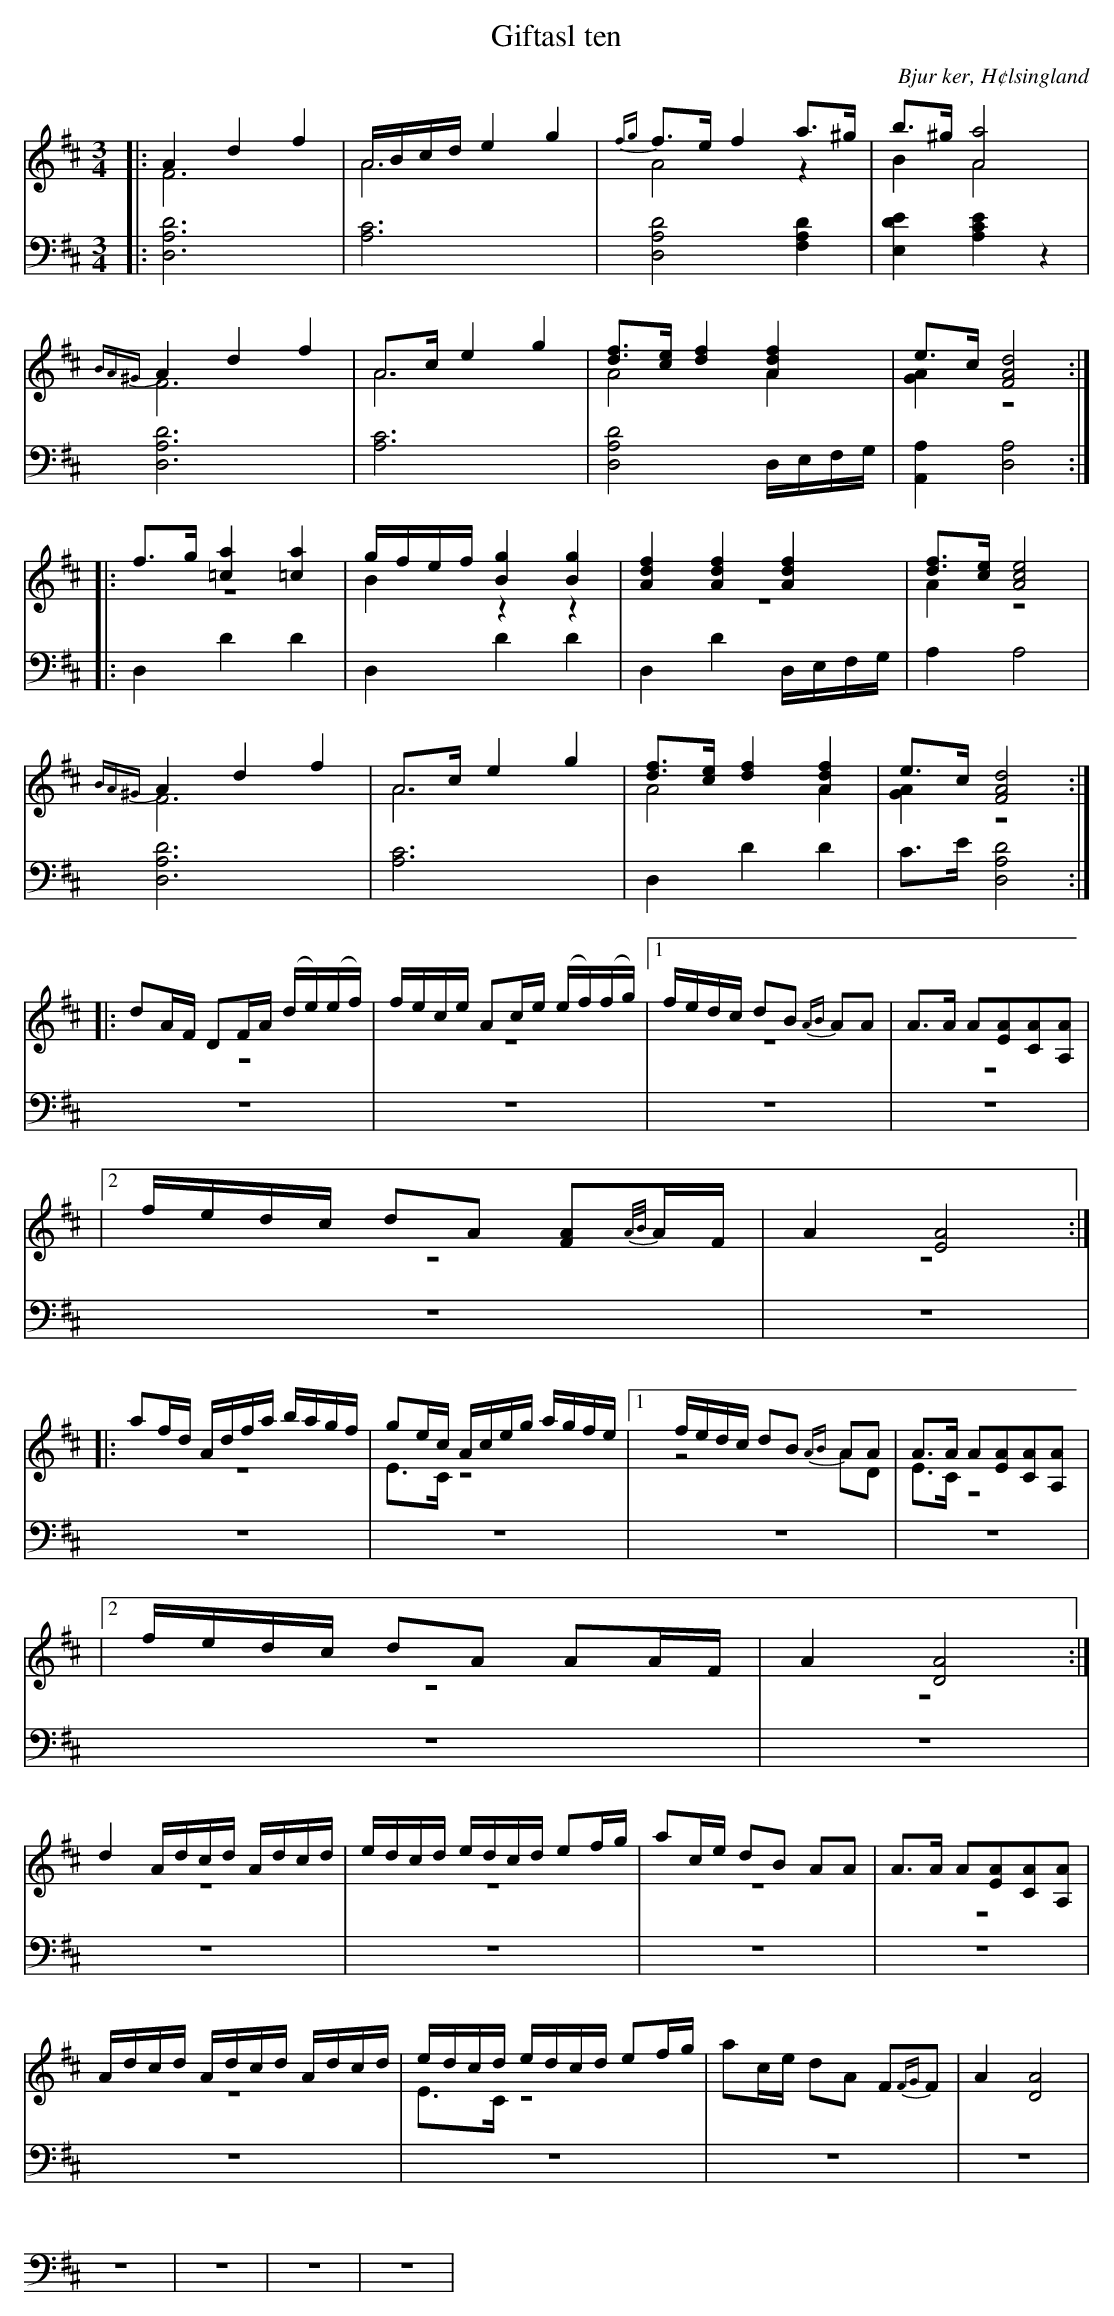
X:1
T: Giftasl ten
O: Bjur ker, H¢lsingland
M: 3/4
L: 1/8
K: D
V:1
V:2 merge
V:3
V:1
|: A2 d2 f2|A/B/c/d/ e2 g2|{fg}f>e f2 a>^g |b>^g [A4a4]|
 {BA^G}A2 d2 f2|A>c e2 g2|[df]>[ce] [d2f2] [A2d2f2]| e>c [F4A4d4]:|
|:f>g [=c2a2] [=c2a2]|g/f/e/f/ [B2g2] [B2g2]|[A2d2f2] [A2d2f2] [A2d2f2] |[df]>[ce] [A4c4e4]|
{BA^G}A2 d2 f2|A>c e2 g2|[df]>[ce] [d2f2] [A2d2f2]| e>c [F4A4d4]:|
|:dA/F/ DF/A/ (d/e/)(e/f/)|f/e/c/e/ Ac/e/ (e/f/)(f/g/)|1 f/e/d/c/ dB {AB}AA|A>A A[EA][CA][A,A]|
|2 f/e/d/c/ dA [FA]{A/B/}A/F/|A2 [E4A4]:|
|:af/d/ A/d/f/a/ b/a/g/f/|ge/c/ A/c/e/g/ a/g/f/e/|1 f/e/d/c/ dB {AB}AA|A>A A[EA][CA][A,A]|
|2 f/e/d/c/ dA AA/F/| A2 [D4A4]:|
d2 A/d/c/d/ A/d/c/d/|e/d/c/d/ e/d/c/d/ ef/g/|ac/e/ dB AA|A>A A[EA][CA][A,A]|
A/d/c/d/ A/d/c/d/ A/d/c/d/|e/d/c/d/ e/d/c/d/ ef/g/| ac/e/ dA F{FG}F|A2 [D4A4]|
V:2
|: F6| A6|A4 z2|B2 A4|
F6| A6|A4 A2|[G2A2] z4:|
|:z6|B2 z2 z2|z6|A2 z4|
F6|A6|A4 A2|[G2A2] z4:|
|:z6|z6|z6|z6|
z6|z6|1 z6|E>C z4|
|2 z4 AD|E>C z4:|
z6|z6|z6|z6|
z6|z6|z6|E>C z4|
V:4 clef bass
|: [D,6A,6D6]| [A,6C6]|[D,4A,4D4] [F,2A,2D2]|[E,2D2E2] [A,2C2E2] z2|
[D,6A,6D6]| [A,6C6]|[D,4A,4D4] D,/E,/F,/G,/|[A,,2A,2] [D,4A,4] :|
|:D,2 D2 D2|D,2 D2 D2|D,2 D2 D,/E,/F,/G,/|A,2 A,4|
[D,6A,6D6]|[A,6C6]| D,2 D2 D2|C>E [D,4A,4D4] :|
z6|z6|z6|z6|
z6|z6|z6|z6|
z6|z6|z6|z6|
z6|z6|z6|z6|
z6|z6|z6|z6|
z6|z6|z6|z6|
